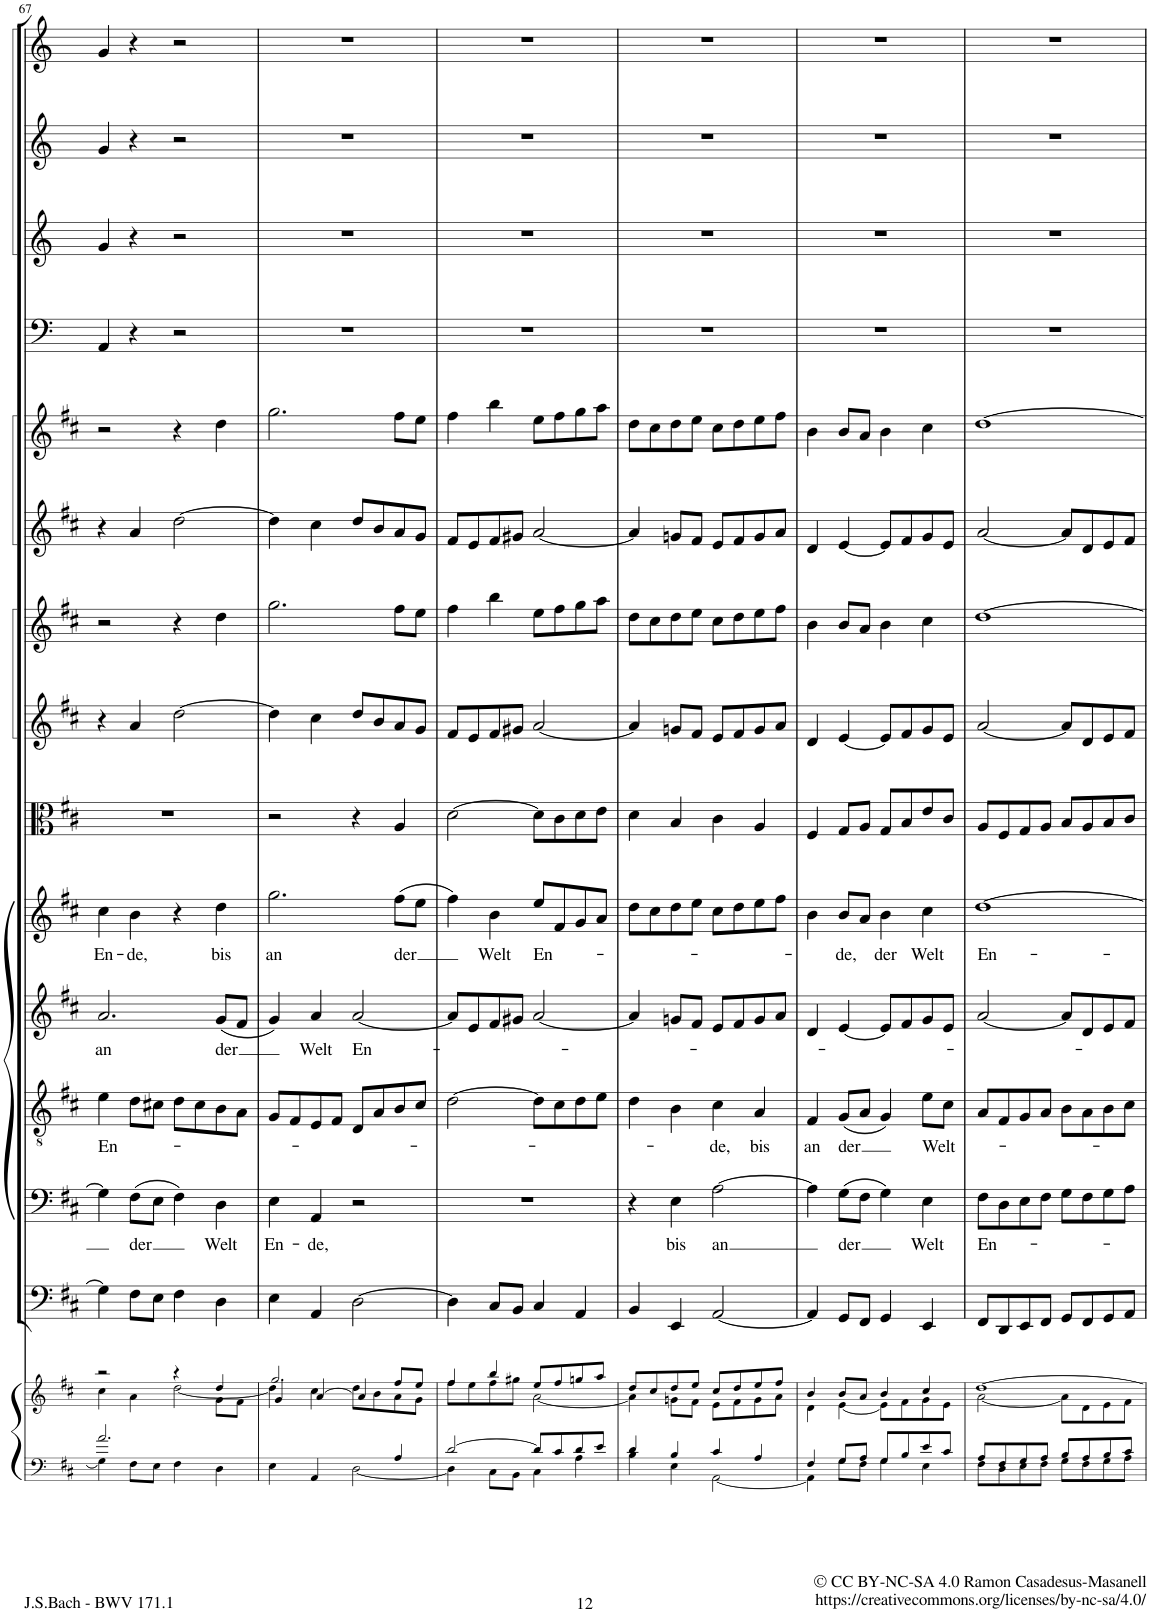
**kern	**kern	**kern	**kern	**text	**kern	**text	**kern	**text	**kern	**text	**kern	**kern	**kern	**kern	**kern	**kern	**kern	**kern	**kern
*part15	*part15	*part14	*part13	*part13	*part12	*part12	*part11	*part11	*part10	*part10	*part9	*part8	*part7	*part6	*part5	*part4	*part3	*part2	*part1
*staff16	*staff15	*staff14	*staff13	*staff13	*staff12	*staff12	*staff11	*staff11	*staff10	*staff10	*staff9	*staff8	*staff7	*staff6	*staff5	*staff4	*staff3	*staff2	*staff1
*I"Piano reduction	*	*I"Continuo	*I"Basso	*	*I"Tenore	*	*I"Alto	*	*I"Soprano	*	*I"Viola	*I"Violino II	*I"Violino I	*I"Oboe II	*I"Oboe I	*I"Timpani	*I"Tromba III	*I"Tromba II	*I"Tromba I
*I'Pno	*	*	*	*	*	*	*	*	*	*	*I'Vla	*I'Vln	*I'Vln	*I'Ob	*I'Ob	*I'Timp	*	*	*
!!LO:PB:g=z
*clefF4	*clefG2	*clefF4	*clefF4	*	*clefGv2	*	*clefG2	*	*clefG2	*	*clefC3	*clefG2	*clefG2	*clefG2	*clefG2	*clefF4	*clefG2	*clefG2	*clefG2
*	*	*	*	*	*	*	*	*	*	*	*	*	*	*	*	*	*Trd-1c-2	*Trd-1c-2	*Trd-1c-2
*k[f#c#]	*k[f#c#]	*k[f#c#]	*k[f#c#]	*	*k[f#c#]	*	*k[f#c#]	*	*k[f#c#]	*	*k[f#c#]	*k[f#c#]	*k[f#c#]	*k[f#c#]	*k[f#c#]	*k[]	*k[]	*k[]	*k[]
*M2/2	*M2/2	*M2/2	*M2/2	*	*M2/2	*	*M2/2	*	*M2/2	*	*M2/2	*M2/2	*M2/2	*M2/2	*M2/2	*M2/2	*M2/2	*M2/2	*M2/2
=67	=67	=67	=67	=67	=67	=67	=67	=67	=67	=67	=67	=67	=67	=67	=67	=67	=67	=67	=67
*^	*^	*	*	*	*	*	*	*	*	*	*	*	*	*	*	*	*	*	*
*	*	*	*^	*	*	*	*	*	*	*	*	*	*	*	*	*	*	*	*	*	*
!	!	!	!	!	!	!	!	!	!LO:LY:b	!	!LO:LY:b	!	!LO:LY:b	!	!	!	!	!	!	!	!	!
2.a/	4G\]	2r	4cc#\	2.ryy	4G\]	4G\]	.	4e\	En-	2.a/	an	4cc#\	En-	1r	4r	2r	4r	2r	4AA/	4g/	4g/	4g/
!	!	!	!	!	!	!	!LO:LY:b	!	!	!	!	!	!LO:LY:b	!	!	!	!	!	!	!	!	!
.	8F#\L	.	4a\	.	8F#\L	(8F#\L	der	8d\L	.	.	.	4b\	-de,	.	4a/	.	4a/	.	4r	4r	4r	4r
.	8E\J	.	.	.	8E\J	8E\J	.	8c#X\J	.	.	.	.	.	.	.	.	.	.	.	.	.	.
.	4F#\	4r	[2dd\	.	4F#\	4F#\)	.	8d\L	.	.	.	4r	.	.	[2dd\	4r	[2dd\	4r	2r	2r	2r	2r
.	.	.	.	.	.	.	.	8c#\	.	.	.	.	.	.	.	.	.	.	.	.	.	.
!	!	!	!	!	!	!	!LO:LY:b	!	!	!	!LO:LY:b	!	!LO:LY:b	!	!	!	!	!	!	!	!	!
4ryy	4D\	4dd/	.	8g\L	4D\	4D\	Welt	8B\	.	(8g/L	der	4dd\	bis	.	.	4dd\	.	4dd\	.	.	.	.
.	.	.	.	8f#\J	.	.	.	8A\J	.	8f#/J	.	.	.	.	.	.	.	.	.	.	.	.
=68	=68	=68	=68	=68	=68	=68	=68	=68	=68	=68	=68	=68	=68	=68	=68	=68	=68	=68	=68	=68	=68	=68
!	!	!	!	!	!	!	!LO:LY:b	!	!	!	!	!	!LO:LY:b	!	!	!	!	!	!	!	!	!
2.ryy	4E\	2.gg/	4dd\]	4g/	4E\	4E\	En-	8G/L	.	4g/)	.	2.gg\	an	2r	4dd\]	2.gg\	4dd\]	2.gg\	1r	1r	1r	1r
.	.	.	.	.	.	.	.	8F#/	.	.	.	.	.	.	.	.	.	.	.	.	.	.
!	!	!	!	!	!	!	!LO:LY:b	!	!	!	!LO:LY:b	!	!	!	!	!	!	!	!	!	!	!
.	4AA/	.	4cc#\	[4a/	4AA/	4AA/	-de,	8E/	.	4a/	Welt	.	.	.	4cc#\	.	4cc#\	.	.	.	.	.
.	.	.	.	.	.	.	.	8F#/J	.	.	.	.	.	.	.	.	.	.	.	.	.	.
!	!	!	!	!	!	!	!	!	!	!	!LO:LY:b	!	!	!	!	!	!	!	!	!	!	!
.	[2D\	.	8dd\L	4a/]	[2D\	2r	.	8D/L	.	[2a/	En-	.	.	4r	8dd/L	.	8dd/L	.	.	.	.	.
.	.	.	8b\	.	.	.	.	8A/	.	.	.	.	.	.	8b/	.	8b/	.	.	.	.	.
!	!	!	!	!	!	!	!	!	!	!	!	!	!LO:LY:b	!	!	!	!	!	!	!	!	!
4A/	.	8ff#/L	8a\	4ryy	.	.	.	8B/	.	.	.	(8ff#\L	der	4A/	8a/	8ff#\L	8a/	8ff#\L	.	.	.	.
.	.	8ee/J	8g\J	.	.	.	.	8c#/J	.	.	.	8ee\J	.	.	8g/J	8ee\J	8g/J	8ee\J	.	.	.	.
*	*	*	*v	*v	*	*	*	*	*	*	*	*	*	*	*	*	*	*	*	*	*	*
=69	=69	=69	=69	=69	=69	=69	=69	=69	=69	=69	=69	=69	=69	=69	=69	=69	=69	=69	=69	=69	=69
[2d/	4D\]	4ff#/	8ff#\L	4D\]	1r	.	[2d\	.	8a/L]	.	4ff#\)	.	[2d\	8f#/L	4ff#\	8f#/L	4ff#\	1r	1r	1r	1r
.	.	.	8ee\	.	.	.	.	.	8e/	.	.	.	.	8e/	.	8e/	.	.	.	.	.
!	!	!	!	!	!	!	!	!	!	!	!	!LO:LY:b	!	!	!	!	!	!	!	!	!
.	8C#\L	4bb/	8ff#\	8C#/L	.	.	.	.	8f#/	.	4b\	Welt	.	8f#/	4bb\	8f#/	4bb\	.	.	.	.
.	8BB\J	.	8gg#X\J	8BB/J	.	.	.	.	8g#X/J	.	.	.	.	8g#X/J	.	8g#X/J	.	.	.	.	.
!	!	!	!	!	!	!	!	!	!	!	!	!LO:LY:b	!	!	!	!	!	!	!	!	!
8d/L]	4C#\	8ee/L	[2a\	4C#/	.	.	8d\L]	.	[2a/	.	8ee/L	En-	8d\L]	[2a/	8ee\L	[2a/	8ee\L	.	.	.	.
8c#/	.	8ff#/	.	.	.	.	8c#\	.	.	.	8f#/	.	8c#\	.	8ff#\	.	8ff#\	.	.	.	.
8d/	4A\	8ggn/	.	4AA/	.	.	8d\	.	.	.	8g/	.	8d\	.	8gg\	.	8gg\	.	.	.	.
8e/J	.	8aa/J	.	.	.	.	8e\J	.	.	.	8a/J	.	8e\J	.	8aa\J	.	8aa\J	.	.	.	.
=70	=70	=70	=70	=70	=70	=70	=70	=70	=70	=70	=70	=70	=70	=70	=70	=70	=70	=70	=70	=70	=70
4d/	4B\	8dd/L	4a\]	4BB/	4r	.	4d\	.	4a/]	.	8dd\L	.	4d\	4a/]	8dd\L	4a/]	8dd\L	1r	1r	1r	1r
.	.	8cc#/	.	.	.	.	.	.	.	.	8cc#\	.	.	.	8cc#\	.	8cc#\	.	.	.	.
!	!	!	!	!	!	!LO:LY:b	!	!	!	!	!	!	!	!	!	!	!	!	!	!	!
4B/	4E\	8dd/	8gn\L	4EE/	4E\	bis	4B\	.	8gn/L	.	8dd\	.	4B/	8gn/L	8dd\	8gn/L	8dd\	.	.	.	.
.	.	8ee/J	8f#\J	.	.	.	.	.	8f#/J	.	8ee\J	.	.	8f#/J	8ee\J	8f#/J	8ee\J	.	.	.	.
!	!	!	!	!	!	!LO:LY:b	!	!LO:LY:b	!	!	!	!	!	!	!	!	!	!	!	!	!
4c#/	[2AA\	8cc#/L	8e\L	[2AA/	[2A\	an	4c#\	-de,	8e/L	.	8cc#\L	.	4c#\	8e/L	8cc#\L	8e/L	8cc#\L	.	.	.	.
.	.	8dd/	8f#\	.	.	.	.	.	8f#/	.	8dd\	.	.	8f#/	8dd\	8f#/	8dd\	.	.	.	.
!	!	!	!	!	!	!	!	!LO:LY:b	!	!	!	!	!	!	!	!	!	!	!	!	!
4A/	.	8ee/	8g\	.	.	.	4A/	bis	8g/	.	8ee\	.	4A/	8g/	8ee\	8g/	8ee\	.	.	.	.
.	.	8ff#/J	8a\J	.	.	.	.	.	8a/J	.	8ff#\J	.	.	8a/J	8ff#\J	8a/J	8ff#\J	.	.	.	.
=71	=71	=71	=71	=71	=71	=71	=71	=71	=71	=71	=71	=71	=71	=71	=71	=71	=71	=71	=71	=71	=71
!	!	!	!	!	!	!	!	!LO:LY:b	!	!	!	!	!	!	!	!	!	!	!	!	!
4F#/	4AA\]	4b/	4d\	4AA/]	4A\]	.	4F#/	an	4d/	.	4b\	.	4F#/	4d/	4b\	4d/	4b\	1r	1r	1r	1r
!	!	!	!	!	!	!LO:LY:b	!	!LO:LY:b	!	!	!	!LO:LY:b	!	!	!	!	!	!	!	!	!
8G/L	8G\L	8b/L	[4e\	8GG/L	(8G\L	der	(8G/L	der	[4e/	.	8b/L	-de,	8G/L	[4e/	8b/L	[4e/	8b/L	.	.	.	.
8A/J	8F#\J	8a/J	.	8FF#/J	8F#\J	.	8A/J	.	.	.	8a/J	.	8A/J	.	8a/J	.	8a/J	.	.	.	.
!	!	!	!	!	!	!	!	!	!	!	!	!LO:LY:b	!	!	!	!	!	!	!	!	!
8G/L	4G\	4b/	8e\L]	4GG/	4G\)	.	4G/)	.	8e/L]	.	4b\	der	8G/L	8e/L]	4b\	8e/L]	4b\	.	.	.	.
8B/	.	.	8f#\	.	.	.	.	.	8f#/	.	.	.	8B/	8f#/	.	8f#/	.	.	.	.	.
!	!	!	!	!	!	!LO:LY:b	!	!LO:LY:b	!	!	!	!LO:LY:b	!	!	!	!	!	!	!	!	!
8e/	4E\	4cc#/	8g\	4EE/	4E\	Welt	8e\L	Welt-	8g/	.	4cc#\	Welt	8e/	8g/	4cc#\	8g/	4cc#\	.	.	.	.
8c#/J	.	.	8e\J	.	.	.	8c#\J	.	8e/J	.	.	.	8c#/J	8e/J	.	8e/J	.	.	.	.	.
=72	=72	=72	=72	=72	=72	=72	=72	=72	=72	=72	=72	=72	=72	=72	=72	=72	=72	=72	=72	=72	=72
!	!	!	!	!	!	!LO:LY:b	!	!	!	!	!	!LO:LY:b	!	!	!	!	!	!	!	!	!
8A/L	8F#\L	[1dd	[2a\	8FF#/L	8F#\L	En-	8A/L	.	[2a/	.	[1dd	En-	8A/L	[2a/	[1dd	[2a/	[1dd	1r	1r	1r	1r
8F#/	8D\	.	.	8DD/	8D\	.	8F#/	.	.	.	.	.	8F#/	.	.	.	.	.	.	.	.
8G/	8E\	.	.	8EE/	8E\	.	8G/	.	.	.	.	.	8G/	.	.	.	.	.	.	.	.
8A/J	8F#\J	.	.	8FF#/J	8F#\J	.	8A/J	.	.	.	.	.	8A/J	.	.	.	.	.	.	.	.
8B/L	8G\L	.	8a\L]	8GG/L	8G\L	.	8B\L	.	8a/L]	.	.	.	8B/L	8a/L]	.	8a/L]	.	.	.	.	.
8A/	8F#\	.	8d\	8FF#/	8F#\	.	8A\	.	8d/	.	.	.	8A/	8d/	.	8d/	.	.	.	.	.
8B/	8G\	.	8e\	8GG/	8G\	.	8B\	.	8e/	.	.	.	8B/	8e/	.	8e/	.	.	.	.	.
8c#/J	8A\J	.	8f#\J	8AA/J	8A\J	.	8c#\J	.	8f#/J	.	.	.	8c#/J	8f#/J	.	8f#/J	.	.	.	.	.
*v	*v	*	*	*	*	*	*	*	*	*	*	*	*	*	*	*	*	*	*	*	*
*	*v	*v	*	*	*	*	*	*	*	*	*	*	*	*	*	*	*	*	*	*
=	=	=	=	=	=	=	=	=	=	=	=	=	=	=	=	=	=	=	=
*-	*-	*-	*-	*-	*-	*-	*-	*-	*-	*-	*-	*-	*-	*-	*-	*-	*-	*-	*-
